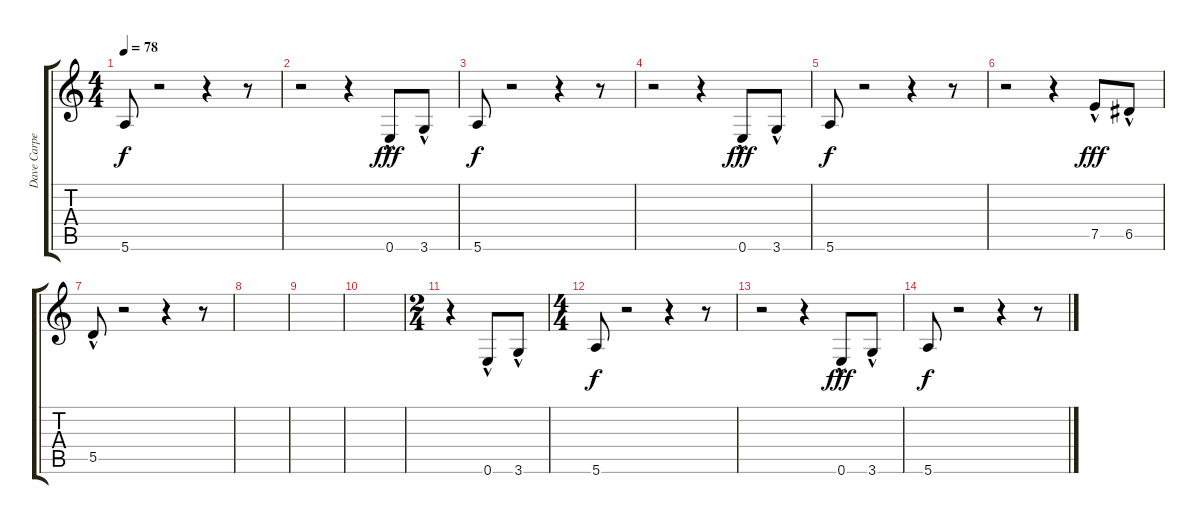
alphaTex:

\track ("Dave Carpenter" "Dave Carpe") {instrument electricguitarclean}
\staff {score tabs}
\tuning (E4 B3 G3 D3 A2 E2) {hide}
\ts (4 4)
\tempo 78
\clef g2
\ks c
5.6.8{dy f} r.2 r.4 r.8 |
r.2 r.4 0.6{hac}.8{dy fff} 3.6{hac}.8 |
5.6.8{dy f} r.2 r.4 r.8 |
r.2 r.4 0.6{hac}.8{dy fff} 3.6{hac}.8 |
5.6.8{dy f} r.2 r.4 r.8 |
r.2 r.4 7.5{hac}.8{dy fff} 6.5{hac}.8 |
5.5{hac}.8 r.2 r.4 r.8 |
|
|
|
\ts (2 4)
r.4 0.6{hac}.8 3.6{hac}.8 |
\ts (4 4)
5.6.8{dy f} r.2 r.4 r.8 |
r.2 r.4 0.6{hac}.8{dy fff} 3.6{hac}.8 |
5.6.8{dy f} r.2 r.4 r.8
